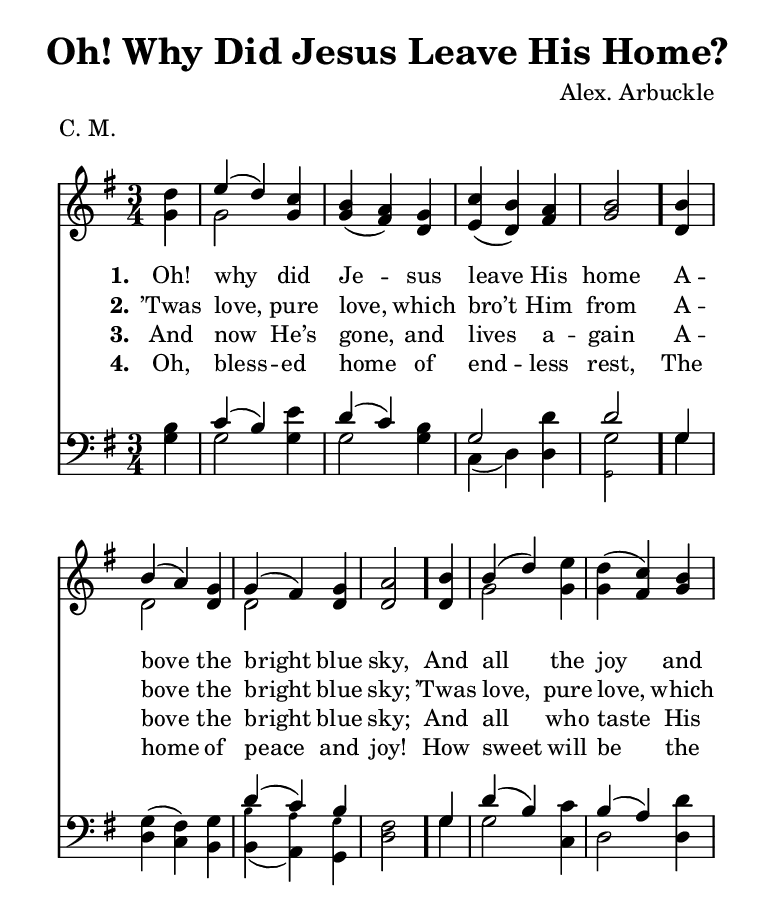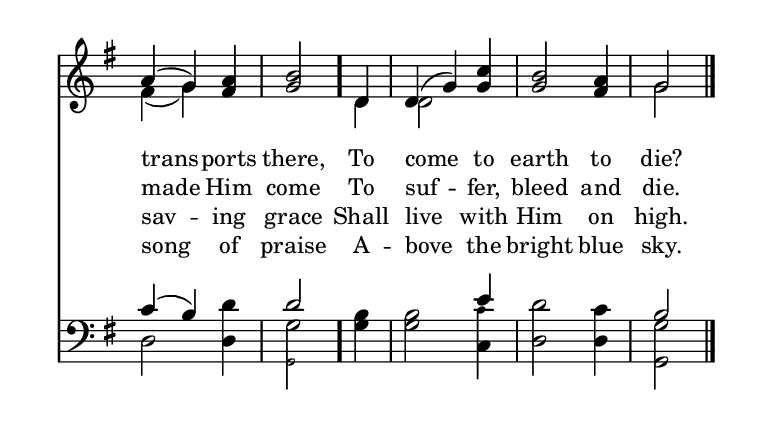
\include "common/global.ily"
\paper {
  \include "common/paper.ily"
  ragged-bottom = ##t
}

\header{
  hymnnumber = "253"
  title = "Oh! Why Did Jesus Leave His Home?"
  tunename = "Munhall"
  meter = "C. M."
  poet = ""
  composer = "Alex. Arbuckle"
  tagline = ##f
}

global = {
  \include "common/overrides.ily"
  \override Staff.TimeSignature.style = #'numbered
  \time 3/4
  \override Score.MetronomeMark.transparent = ##t % hide all fermata changes too
  \tempo 4=100
  \key g \major
  \partial 4
  \autoBeamOff
}

notesSoprano = {
\global
\relative c'' {

  d4 | e( d) c | b( a) g | c( b) a | b2
  b4 | b( a) g | g( fis) g | a2
  b4 | b( d) e | d( c) b | a( g) a | b2
  d,4 | d( g) c | b2 a4 | g2

  \bar "|."

}
}

notesAlto = {
\global
\relative e' {

  g4 | g2 g4 | g( fis) d | e( d) fis | g2
  d4 | d2 d4 | d2 d4 | d2
  d4 | g2 g4 | g( fis) g | fis( g) fis | g2
  d4 | d2 g4 | g2 fis4 | g2

}
}

notesTenor = {
\global
\relative a {

  b4 | c( b) e | d( c) b | g2 d'4 | d2
  g,4 | g( fis) g | d'( c) b | fis2
  g4 | d'( b) c | b( a) d | c( b) d | d2
  b4 | b2 e4 | d2 c4 | b2

}
}

notesBass = {
\global
\relative f {

  % TODO make chords with different note-head sizes use same stem, like original
  g4 | g2 g4 | g2 g4 | c,( d) d | <g \tweak font-size #-4 g,>2
  g4 | d( c) b | <b \tweak font-size #-4 b'>( <a \tweak font-size #-4 a'>) <g \tweak font-size #-4 g'> | d'2
  g4 | g2 c,4 | d2 d4 | d2 d4 | <g \tweak font-size #-4 g,>2
  g4 | g2 <c, \tweak font-size #-4 c'>4 | d2 d4 | <g g,>2

}
}

wordsA = \lyricmode {
\set stanza = "1."

Oh! why did Je -- sus leave His home \bar "."
A -- bove the bright blue sky, \bar "."
And all the joy and trans -- ports there, \bar "."
To come to earth to die? \bar "."

}

wordsB = \lyricmode {
\set stanza = "2."

’Twas love, pure love, which bro’t Him from
A -- bove the bright blue sky;
’Twas love, pure love, which made Him come
To suf -- fer, bleed and die.

}

wordsC = \lyricmode {
\set stanza = "3."

And now He’s gone, and lives a -- gain
A -- bove the bright blue sky;
And all who taste His sav -- ing grace
Shall live with Him on high.

}

wordsD = \lyricmode {
\set stanza = "4."

Oh, bless -- ed home of end -- less rest,
The home of peace and joy!
How sweet will be the song of praise
A -- bove the bright blue sky.

}

\score {
  \context ChoirStaff <<
    \context Staff = upper <<
      \set Staff.autoBeaming = ##f
      \set ChoirStaff.systemStartDelimiter = #'SystemStartBar
      \set ChoirStaff.printPartCombineTexts = ##f
      \partcombine #'(2 . 11) \notesSoprano \notesAlto
      \context NullVoice = sopranos { \voiceOne << \notesSoprano >> }
      \context Lyrics = one   \lyricsto sopranos \wordsA
      \context Lyrics = two   \lyricsto sopranos \wordsB
      \context Lyrics = three \lyricsto sopranos \wordsC
      \context Lyrics = four  \lyricsto sopranos \wordsD
    >>
    \context Staff = men <<
      \set Staff.autoBeaming = ##f
      \clef bass
      \set ChoirStaff.printPartCombineTexts = ##f
      \partcombine #'(2 . 11) \notesTenor \notesBass
    >>
  >>
  \layout {
    \include "common/layout.ily"
  }
  #(cond ((ly:get-option 'eog-midi-permitted) #{ \midi{
    \include "common/midi.ily"
  } #}))
}

\version "2.19.49"  % necessary for upgrading to future LilyPond versions.

% vi:set et ts=2 sw=2 ai nocindent syntax=lilypond:
